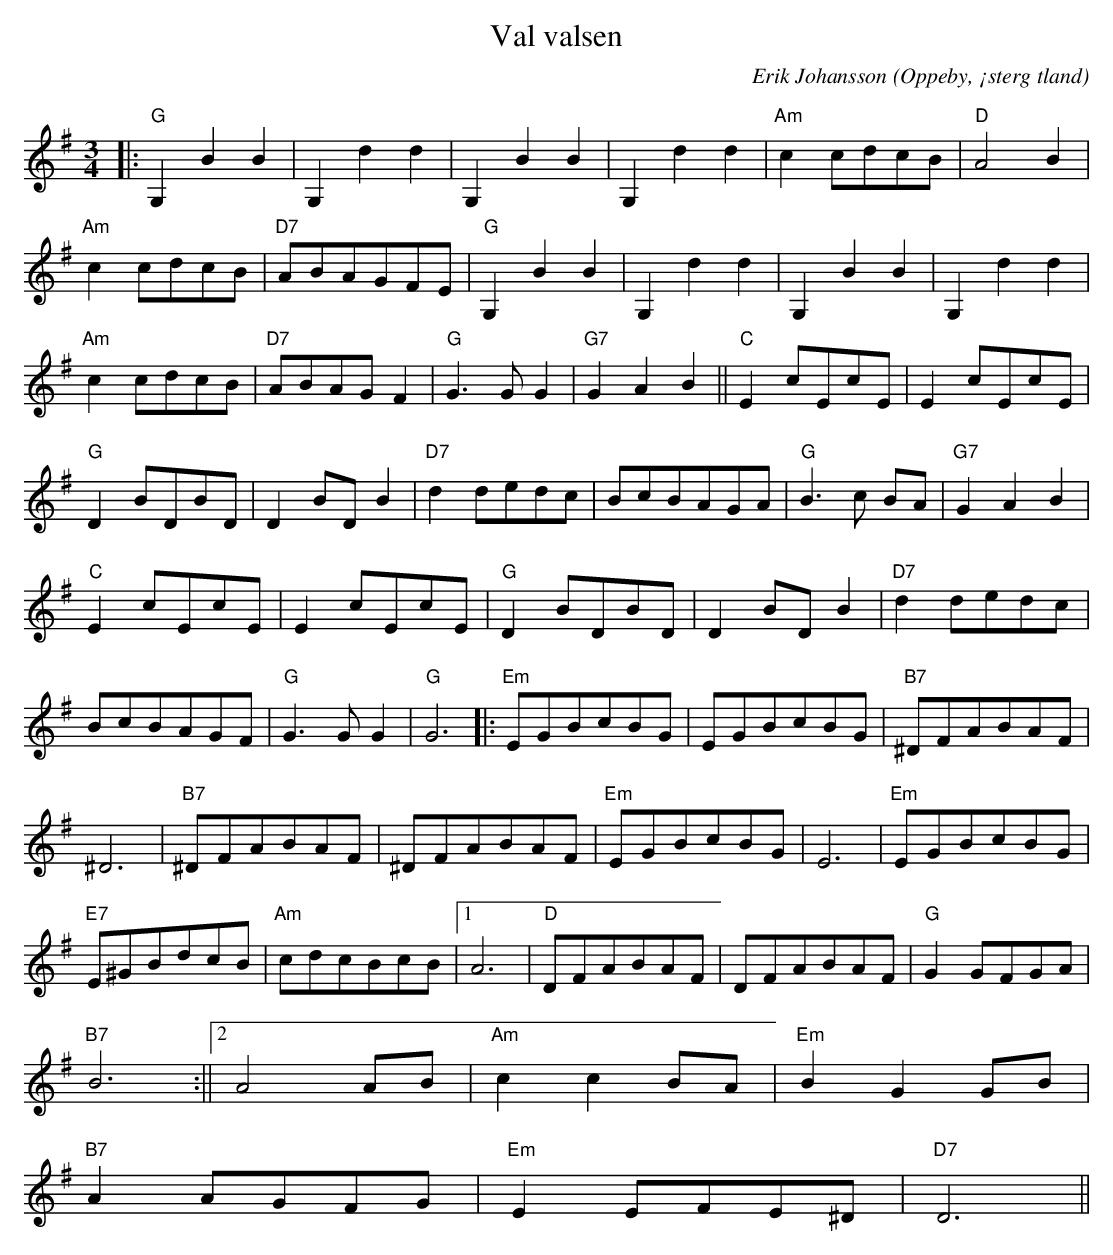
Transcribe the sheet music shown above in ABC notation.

X:1
T:Val valsen
C:Erik Johansson
O:Oppeby, ¡sterg tland
Q:140
M:3/4
L:1/8
K:G
|:"G"G,2B2B2|G,2d2d2 |G,2B2B2|G,2d2d2 |"Am" c2 cdcB| "D" A4 B2 |
 "Am" c2 cdcB |"D7" ABAGFE |"G"G,2B2B2|G,2d2d2 |G,2B2B2|G,2d2d2 |
"Am" c2 cdcB| "D7" ABAGF2 | "G" G3 G G2 |"G7" G2A2B2||"C"E2 cEcE |E2 cEcE|
"G" D2 BDBD |D2 BD B2 |"D7"d2 dedc| BcBAGA|"G"B3 c BA|"G7" G2A2B2|
"C"E2 cEcE |E2 cEcE|"G" D2 BDBD |D2 BD B2 |"D7"d2 dedc| BcBAGF|"G" G3 G G2| "G" G6 ||:"Em" EGBcBG |EGBcBG |"B7"^DFABAF |
^D6 |"B7"^DFABAF |^DFABAF |"Em" EGBcBG |E6 |"Em" EGBcBG |
"E7"E^GBdcB |"Am"cdcBcB |1 A6 |"D" DFABAF |DFABAF | "G" G2 GFGA |
"B7" B6 :||2 A4 AB |"Am" c2 c2 BA |"Em" B2 G2 GB |
 "B7" A2 AGFG |"Em" E2 EFE^D |"D7" D6 ||
